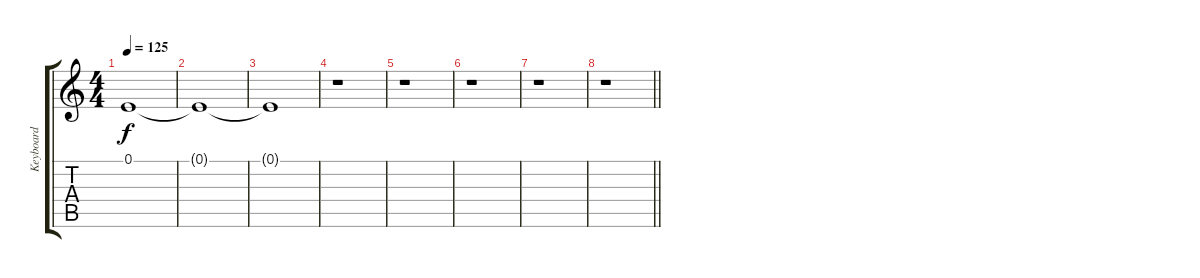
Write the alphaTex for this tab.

\track ("Keyboard" "Keyboard") {instrument acousticgrandpiano}
\staff {score tabs}
\tuning (E4 B3 G3 D3 A2 D2) {hide}
\ts (4 4)
\tempo 125
\clef g2
\ks c
0.1.1{dy f} |
0.1{t}.1 |
0.1{t}.1 |
r.1 |
r.1 |
r.1 |
r.1 |
\barLineRight lightlight
r.1
